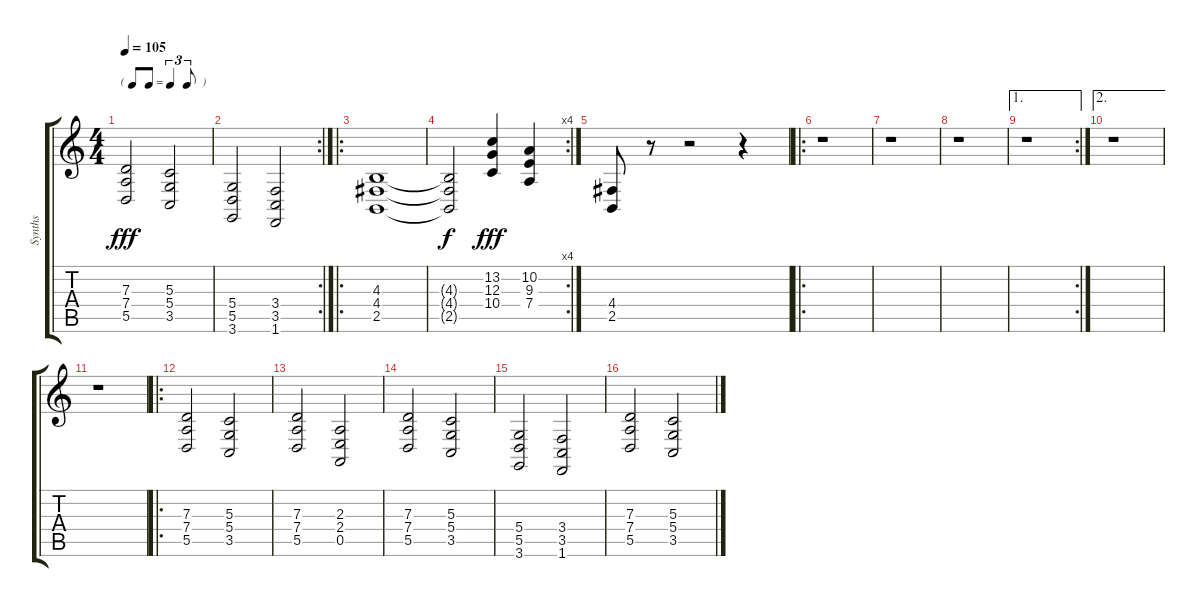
\track ("Synths" "Synths") {instrument choiraahs}
\staff {score tabs}
\tuning (E4 B3 G3 D3 A2 E2) {hide}
\ts (4 4)
\tf triplet8th
\tempo 105
\clef g2
\ks c
(7.3 7.4 5.5).2{dy fff} (5.3 5.4 3.5).2 |
\rc 2
(5.4 5.5 3.6).2 (3.4 3.5 1.6).2 |
\ro
(4.3 4.4 2.5).1 |
\rc 4
(4.3{t} 4.4{t} 2.5{t}).2{dy f} (13.2 12.3 10.4).4{dy fff} (10.2 9.3 7.4).4 |
(4.4 2.5).8 r.8 r.2 r.4 |
\ro
r.1 |
r.1 |
r.1 |
\ae 1
\rc 2
r.1 |
\ae 2
r.1 |
r.1 |
\ro
(7.3 7.4 5.5).2 (5.3 5.4 3.5).2 |
(7.3 7.4 5.5).2 (2.3 2.4 0.5).2 |
(7.3 7.4 5.5).2 (5.3 5.4 3.5).2 |
(5.4 5.5 3.6).2 (3.4 3.5 1.6).2 |
(7.3 7.4 5.5).2 (5.3 5.4 3.5).2
